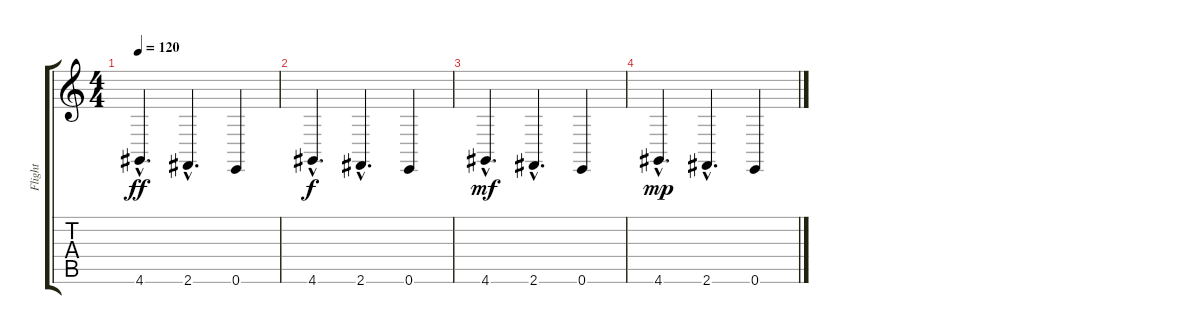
\track ("Flight" "Flight") {instrument timpani}
\staff {score tabs}
\tuning (E4 B3 G3 D3 A2 E2) {hide}
\ts (4 4)
\tempo 120
\clef g2
\ks c
4.6{hac}.4{d dy ff} 2.6{hac}.4{d} 0.6.4 |
4.6{hac}.4{d dy f} 2.6{hac}.4{d} 0.6.4 |
4.6{hac}.4{d dy mf} 2.6{hac}.4{d} 0.6.4 |
4.6{hac}.4{d dy mp} 2.6{hac}.4{d} 0.6.4
